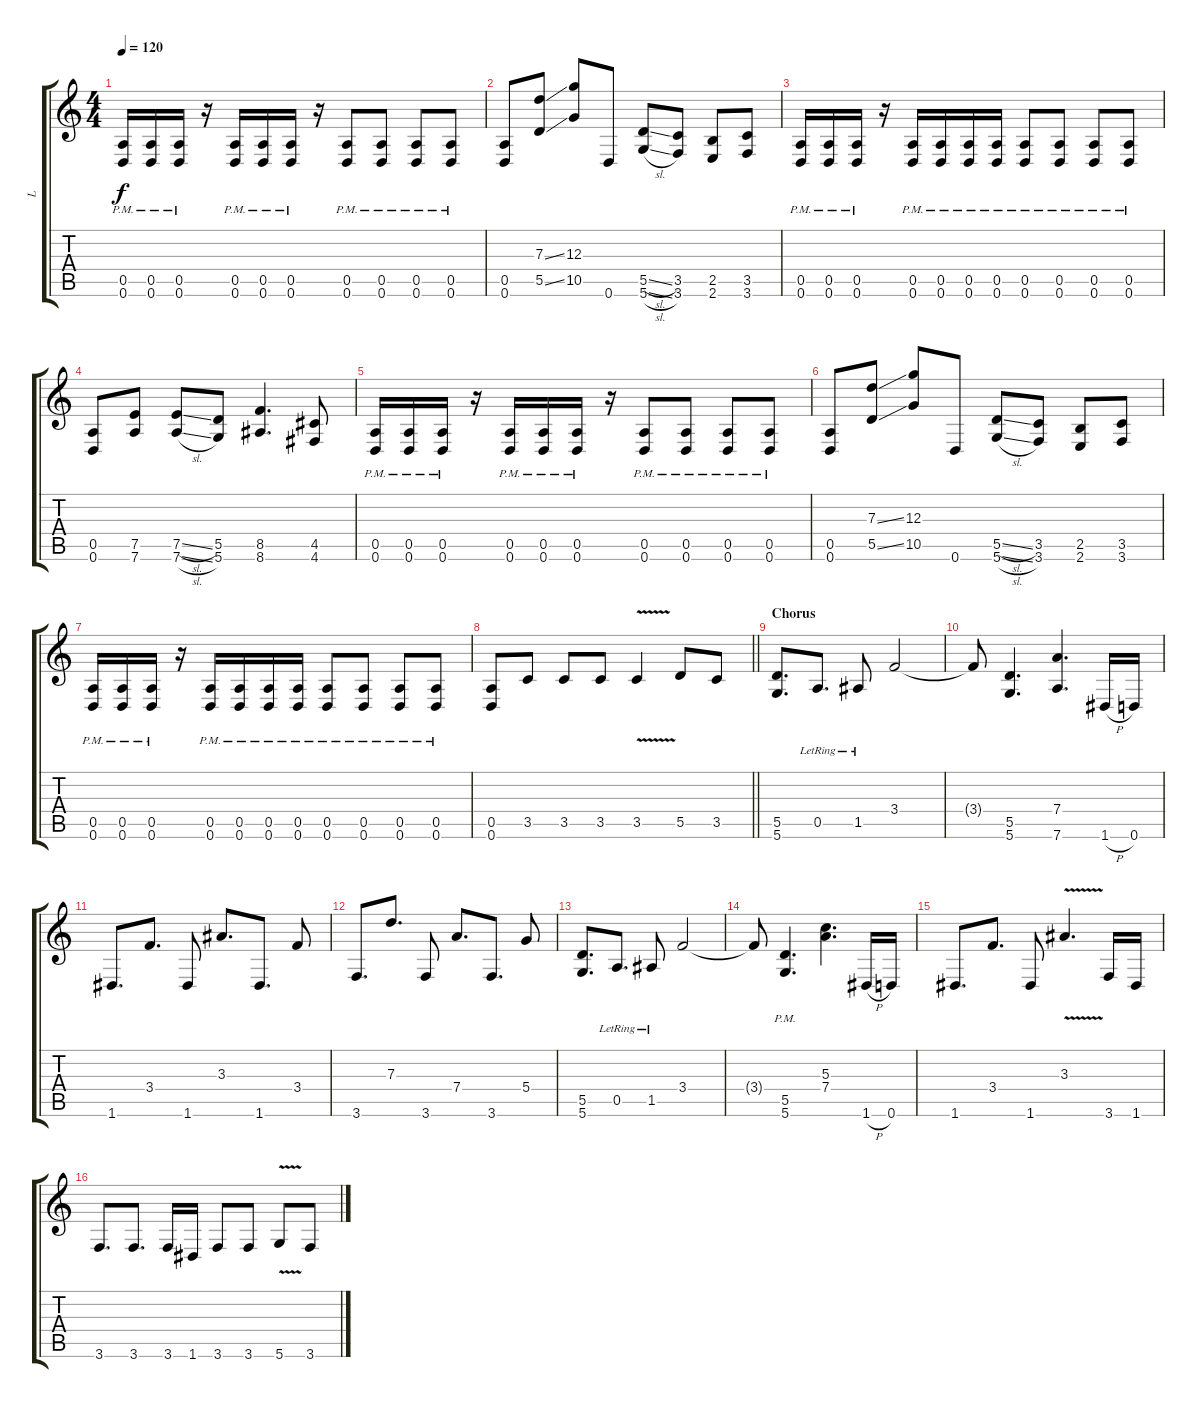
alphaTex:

\track ("L" "L") {instrument distortionguitar}
\staff {score tabs}
\tuning (E4 B3 G3 D3 A2 D2) {hide}
\ts (4 4)
\tempo 120
\clef g2
\ks c
(0.5{pm} 0.6{pm}).16{dy f} (0.5{pm} 0.6{pm}).16 (0.5{pm} 0.6{pm}).16 r.16 (0.5{pm} 0.6{pm}).16 (0.5{pm} 0.6{pm}).16 (0.5{pm} 0.6{pm}).16 r.16 (0.5{pm} 0.6{pm}).8 (0.5{pm} 0.6{pm}).8 (0.5{pm} 0.6{pm}).8 (0.5{pm} 0.6{pm}).8 |
(0.5 0.6).8 (7.3{ss} 5.5{ss}).8 (12.3 10.5).8 0.6.8 (5.5{sl} 5.6{sl}).8 (3.5 3.6).8 (2.5 2.6).8 (3.5 3.6).8 |
(0.5{pm} 0.6{pm}).16 (0.5{pm} 0.6{pm}).16 (0.5{pm} 0.6{pm}).16 r.16 (0.5{pm} 0.6{pm}).16 (0.5{pm} 0.6{pm}).16 (0.5{pm} 0.6{pm}).16 (0.5{pm} 0.6{pm}).16 (0.5{pm} 0.6{pm}).8 (0.5{pm} 0.6{pm}).8 (0.5{pm} 0.6{pm}).8 (0.5{pm} 0.6{pm}).8 |
(0.5 0.6).8 (7.5 7.6).8 (7.5{sl} 7.6{sl}).8 (5.5 5.6).8 (8.5 8.6).4{d} (4.5 4.6).8 |
(0.5{pm} 0.6{pm}).16 (0.5{pm} 0.6{pm}).16 (0.5{pm} 0.6{pm}).16 r.16 (0.5{pm} 0.6{pm}).16 (0.5{pm} 0.6{pm}).16 (0.5{pm} 0.6{pm}).16 r.16 (0.5{pm} 0.6{pm}).8 (0.5{pm} 0.6{pm}).8 (0.5{pm} 0.6{pm}).8 (0.5{pm} 0.6{pm}).8 |
(0.5 0.6).8 (7.3{ss} 5.5{ss}).8 (12.3 10.5).8 0.6.8 (5.5{sl} 5.6{sl}).8 (3.5 3.6).8 (2.5 2.6).8 (3.5 3.6).8 |
(0.5{pm} 0.6{pm}).16 (0.5{pm} 0.6{pm}).16 (0.5{pm} 0.6{pm}).16 r.16 (0.5{pm} 0.6{pm}).16 (0.5{pm} 0.6{pm}).16 (0.5{pm} 0.6{pm}).16 (0.5{pm} 0.6{pm}).16 (0.5{pm} 0.6{pm}).8 (0.5{pm} 0.6{pm}).8 (0.5{pm} 0.6{pm}).8 (0.5{pm} 0.6{pm}).8 |
\barLineRight lightlight
(0.5 0.6).8 3.5.8 3.5.8 3.5.8 3.5{v}.4 5.5.8 3.5.8 |
\section ("" "Chorus")
(5.5 5.6).8{d} 0.5{lr}.8{d} 1.5{lr}.8 3.4.2 |
3.4{t}.8 (5.5 5.6).4{d} (7.4 7.6).4{d} 1.6{h}.16 0.6.16 |
1.6.8{d} 3.4.8{d} 1.6.8 3.3.8{d} 1.6.8{d} 3.4.8 |
3.6.8{d} 7.3.8{d} 3.6.8 7.4.8{d} 3.6.8{d} 5.4.8 |
(5.5 5.6).8{d} 0.5{lr}.8{d} 1.5{lr}.8 3.4.2 |
3.4{t}.8 (5.5{pm} 5.6{pm}).4{d} (5.3 7.4).4{d} 1.6{h}.16 0.6.16 |
1.6.8{d} 3.4.8{d} 1.6.8 3.3{v}.4{d} 3.6.16 1.6.16 |
3.6.8{d} 3.6.8{d} 3.6.16 1.6.16 3.6.8 3.6.8 5.6{v}.8 3.6.8
